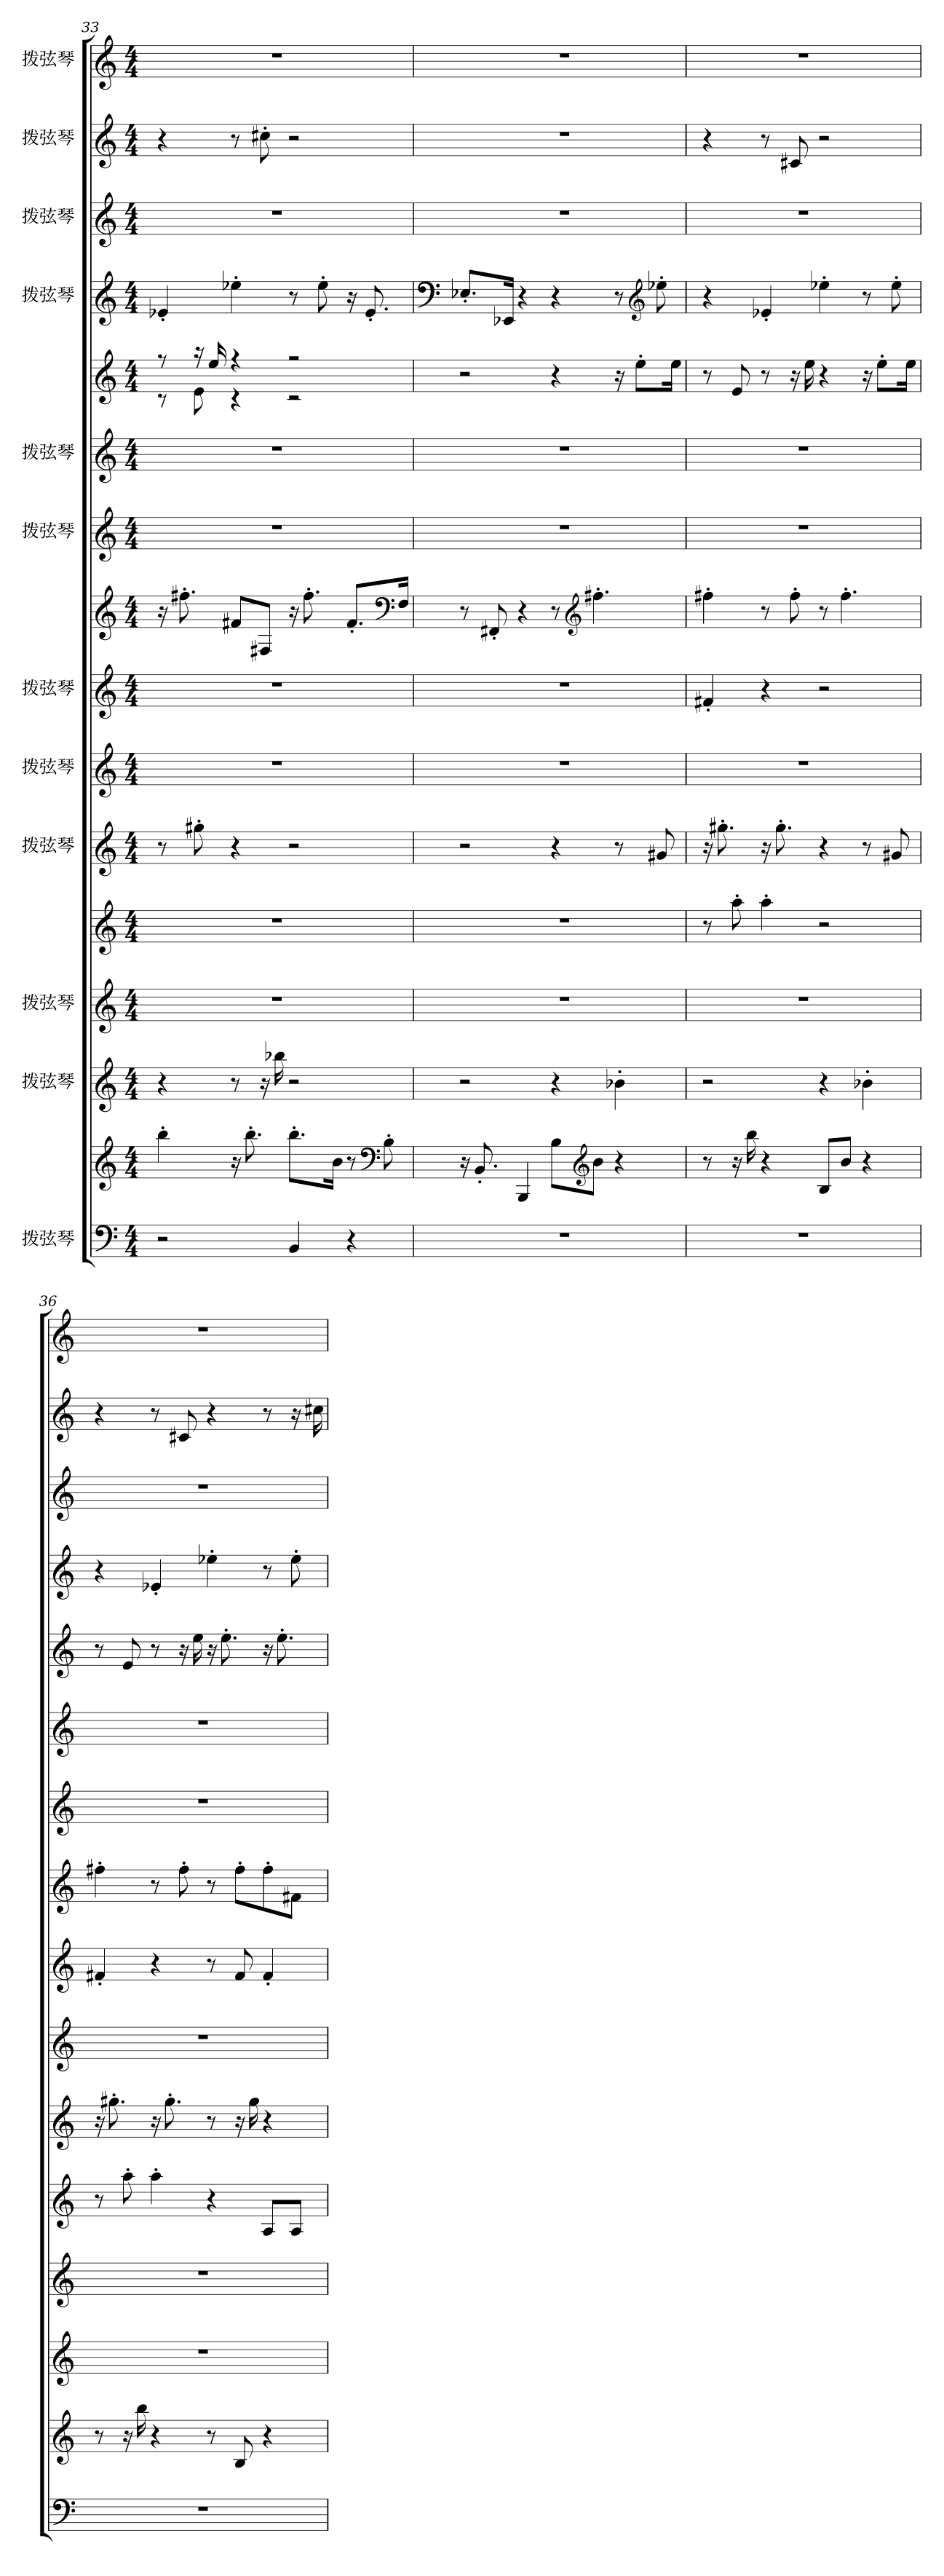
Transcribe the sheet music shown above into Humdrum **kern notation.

**kern	**kern	**kern	**kern	**kern	**kern	**kern	**kern	**kern	**kern	**kern	**kern	**kern	**kern	**kern	**kern
*part12	*part12	*part11	*part10	*part10	*part9	*part8	*part7	*part7	*part6	*part5	*part5	*part4	*part3	*part2	*part1
*staff16	*staff15	*staff14	*staff13	*staff12	*staff11	*staff10	*staff9	*staff8	*staff7	*staff6	*staff5	*staff4	*staff3	*staff2	*staff1
*I"拨弦琴	*	*I"拨弦琴	*I"拨弦琴	*	*I"拨弦琴	*I"拨弦琴	*I"拨弦琴	*	*I"拨弦琴	*I"拨弦琴	*	*I"拨弦琴	*I"拨弦琴	*I"拨弦琴	*I"拨弦琴
*clefF4	*clefG2	*clefG2	*clefG2	*clefG2	*clefG2	*clefG2	*clefG2	*clefG2	*clefG2	*clefG2	*clefG2	*clefG2	*clefG2	*clefG2	*clefG2
*k[]	*k[]	*k[]	*k[]	*k[]	*k[]	*k[]	*k[]	*k[]	*k[]	*k[]	*k[]	*k[]	*k[]	*k[]	*k[]
*M4/4	*M4/4	*M4/4	*M4/4	*M4/4	*M4/4	*M4/4	*M4/4	*M4/4	*M4/4	*M4/4	*M4/4	*M4/4	*M4/4	*M4/4	*M4/4
=33	=33	=33	=33	=33	=33	=33	=33	=33	=33	=33	=33	=33	=33	=33	=33
*	*	*	*	*	*	*	*	*	*	*	*^	*	*	*	*
2r	4bb'\	4r	1r	1r	8r	1r	1r	16r	1r	1r	8r	8r	4e-X'/	1r	4r	1r
.	.	.	.	.	.	.	.	8.ff#X'\	.	.	.	.	.	.	.	.
.	.	.	.	.	8gg#X'\	.	.	.	.	.	16r	8e\	.	.	.	.
.	.	.	.	.	.	.	.	.	.	.	16ee/	.	.	.	.	.
.	16r	8r	.	.	4r	.	.	8f#X/L	.	.	4r	4r	4ee-X'\	.	8r	.
.	8.bb'\	.	.	.	.	.	.	.	.	.	.	.	.	.	.	.
.	.	16r	.	.	.	.	.	8F#X/J	.	.	.	.	.	.	8cc#X'\	.
.	.	16bb-X\	.	.	.	.	.	.	.	.	.	.	.	.	.	.
4BB/	8.bb'\L	2r	.	.	2r	.	.	16r	.	.	2r	2r	8r	.	2r	.
.	.	.	.	.	.	.	.	8.ff#'\	.	.	.	.	.	.	.	.
.	.	.	.	.	.	.	.	.	.	.	.	.	8ee-'\	.	.	.
.	16b\Jk	.	.	.	.	.	.	.	.	.	.	.	.	.	.	.
4r	8r	.	.	.	.	.	.	8.f#'/L	.	.	.	.	16r	.	.	.
.	.	.	.	.	.	.	.	.	.	.	.	.	8.e-'/	.	.	.
*	*clefF4	*	*	*	*	*	*	*	*	*	*	*	*	*	*	*
.	8B'\	.	.	.	.	.	.	.	.	.	.	.	.	.	.	.
*	*	*	*	*	*	*	*	*clefF4	*	*	*	*	*	*	*	*
.	.	.	.	.	.	.	.	16F#/Jk	.	.	.	.	.	.	.	.
*	*	*	*	*	*	*	*	*	*	*	*v	*v	*	*	*	*
!!LO:PB:g=z
=34	=34	=34	=34	=34	=34	=34	=34	=34	=34	=34	=34	=34	=34	=34	=34
*	*	*	*	*	*	*	*	*	*	*	*	*clefF4	*	*	*
1r	16r	2r	1r	1r	2r	1r	1r	8r	1r	1r	2r	8.E-X'/L	1r	1r	1r
.	8.BB'/	.	.	.	.	.	.	.	.	.	.	.	.	.	.
.	.	.	.	.	.	.	.	8FF#X'/	.	.	.	.	.	.	.
.	.	.	.	.	.	.	.	.	.	.	.	16EE-X/Jk	.	.	.
.	4BBB/	.	.	.	.	.	.	4r	.	.	.	4r	.	.	.
.	8B\L	4r	.	.	4r	.	.	8r	.	.	4r	4r	.	.	.
*	*clefG2	*	*	*	*	*	*	*clefG2	*	*	*	*	*	*	*
.	8b\J	.	.	.	.	.	.	4.ff#X'\	.	.	.	.	.	.	.
.	4r	4b-X'\	.	.	8r	.	.	.	.	.	16r	8r	.	.	.
.	.	.	.	.	.	.	.	.	.	.	8ee'\L	.	.	.	.
*	*	*	*	*	*	*	*	*	*	*	*	*clefG2	*	*	*
.	.	.	.	.	8g#X/	.	.	.	.	.	.	8ee-X'\	.	.	.
.	.	.	.	.	.	.	.	.	.	.	16ee\Jk	.	.	.	.
=35	=35	=35	=35	=35	=35	=35	=35	=35	=35	=35	=35	=35	=35	=35	=35
1r	8r	2r	1r	8r	16r	1r	4f#X'/	4ff#X'\	1r	1r	8r	4r	1r	4r	1r
.	.	.	.	.	8.gg#X'\	.	.	.	.	.	.	.	.	.	.
.	16r	.	.	8aa'\	.	.	.	.	.	.	8e/	.	.	.	.
.	16bb\	.	.	.	.	.	.	.	.	.	.	.	.	.	.
.	4r	.	.	4aa'\	16r	.	4r	8r	.	.	8r	4e-X'/	.	8r	.
.	.	.	.	.	8.gg#'\	.	.	.	.	.	.	.	.	.	.
.	.	.	.	.	.	.	.	8ff#'\	.	.	16r	.	.	8c#X/	.
.	.	.	.	.	.	.	.	.	.	.	16ee\	.	.	.	.
.	8B/L	4r	.	2r	4r	.	2r	8r	.	.	4r	4ee-X'\	.	2r	.
.	8b/J	.	.	.	.	.	.	4.ff#'\	.	.	.	.	.	.	.
.	4r	4b-X'\	.	.	8r	.	.	.	.	.	16r	8r	.	.	.
.	.	.	.	.	.	.	.	.	.	.	8ee'\L	.	.	.	.
.	.	.	.	.	8g#X/	.	.	.	.	.	.	8ee-'\	.	.	.
.	.	.	.	.	.	.	.	.	.	.	16ee\Jk	.	.	.	.
!!LO:PB:g=z
=36	=36	=36	=36	=36	=36	=36	=36	=36	=36	=36	=36	=36	=36	=36	=36
1r	8r	1r	1r	8r	16r	1r	4f#X'/	4ff#X'\	1r	1r	8r	4r	1r	4r	1r
.	.	.	.	.	8.gg#X'\	.	.	.	.	.	.	.	.	.	.
.	16r	.	.	8aa'\	.	.	.	.	.	.	8e/	.	.	.	.
.	16bb\	.	.	.	.	.	.	.	.	.	.	.	.	.	.
.	4r	.	.	4aa'\	16r	.	4r	8r	.	.	8r	4e-X'/	.	8r	.
.	.	.	.	.	8.gg#'\	.	.	.	.	.	.	.	.	.	.
.	.	.	.	.	.	.	.	8ff#'\	.	.	16r	.	.	8c#X/	.
.	.	.	.	.	.	.	.	.	.	.	16ee\	.	.	.	.
.	8r	.	.	4r	8r	.	8r	8r	.	.	16r	4ee-X'\	.	4r	.
.	.	.	.	.	.	.	.	.	.	.	8.ee'\	.	.	.	.
.	8B/	.	.	.	16r	.	8f#/	8ff#'\L	.	.	.	.	.	.	.
.	.	.	.	.	16gg#\	.	.	.	.	.	.	.	.	.	.
.	4r	.	.	8A/L	4r	.	4f#'/	8ff#'\	.	.	16r	8r	.	8r	.
.	.	.	.	.	.	.	.	.	.	.	8.ee'\	.	.	.	.
.	.	.	.	8A/J	.	.	.	8f#X\J	.	.	.	8ee-'\	.	16r	.
.	.	.	.	.	.	.	.	.	.	.	.	.	.	16cc#X\	.
=	=	=	=	=	=	=	=	=	=	=	=	=	=	=	=
*-	*-	*-	*-	*-	*-	*-	*-	*-	*-	*-	*-	*-	*-	*-	*-
